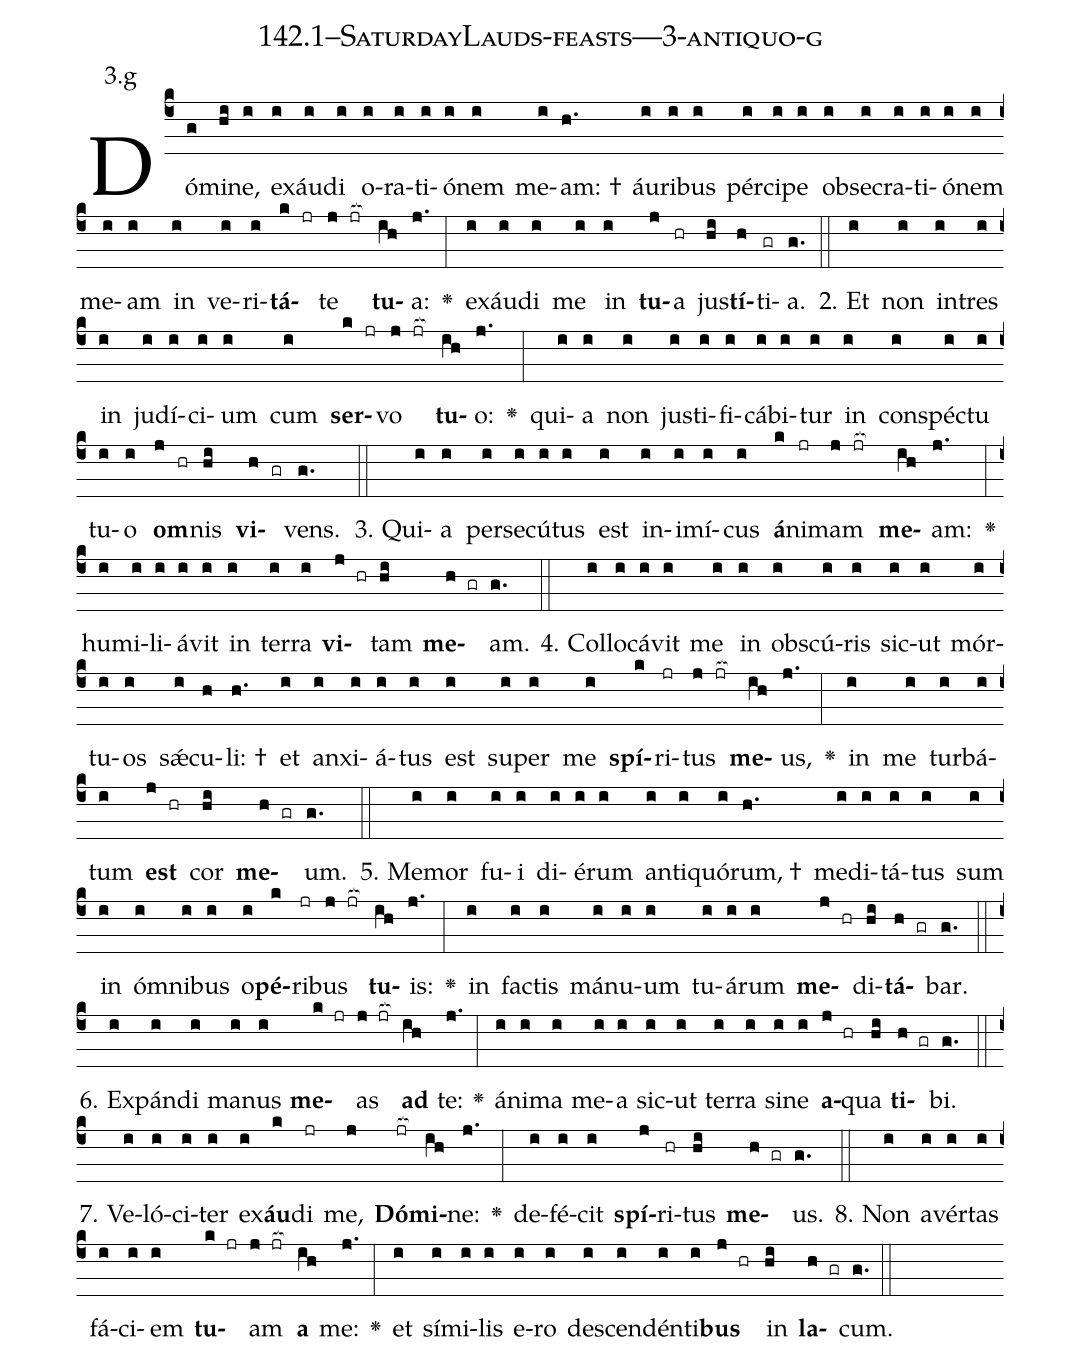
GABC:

name: 142.1--SaturdayLauds-feasts---3-antiquo-g;
annotation: 3.g;
%%
(c4)Dó(g)mi(hi)ne,(i) ex(i)áu(i)di(i) o(i)ra(i)ti(i)ó(i)nem(i) me(i)am: †(h.) áu(i)ri(i)bus(i) pér(i)ci(i)pe(i) ob(i)se(i)cra(i)ti(i)ó(i)nem(i) me(i)am(i) in(i) ve(i)ri(i)<b>tá</b>(k jr)te(j jr[ocb:1{]) <b>tu</b>(ih[ocb:0}])a:(j.) <v>\greheightstar</v>(:) ex(i)áu(i)di(i) me(i) in(i) <b>tu</b>(j)a(hr) jus(hi)<b>tí</b>(h)ti(gr)a.(g.) (::)
2. Et(i) non(i) in(i)tres(i) in(i) ju(i)dí(i)ci(i)um(i) cum(i) <b>ser</b>(k jr)vo(j jr[ocb:1{]) <b>tu</b>(ih[ocb:0}])o:(j.) <v>\greheightstar</v>(:) qui(i)a(i) non(i) jus(i)ti(i)fi(i)cá(i)bi(i)tur(i) in(i) con(i)spéc(i)tu(i) tu(i)o(i) <b>om</b>(j hr)nis(hi) <b>vi</b>(h gr)vens.(g.) (::)
3. Qui(i)a(i) per(i)se(i)cú(i)tus(i) est(i) in(i)i(i)mí(i)cus(i) <b>á</b>(k)ni(jr)mam(j jr[ocb:1{]) <b>me</b>(ih[ocb:0}])am:(j.) <v>\greheightstar</v>(:) hu(i)mi(i)li(i)á(i)vit(i) in(i) ter(i)ra(i) <b>vi</b>(j hr)tam(hi) <b>me</b>(h gr)am.(g.) (::)
4. Col(i)lo(i)cá(i)vit(i) me(i) in(i) obs(i)cú(i)ris(i) sic(i)ut(i) mór(i)tu(i)os(i) sǽ(i)cu(h)li: †(h.) et(i) an(i)xi(i)á(i)tus(i) est(i) su(i)per(i) me(i) <b>spí</b>(k)ri(jr)tus(j jr[ocb:1{]) <b>me</b>(ih[ocb:0}])us,(j.) <v>\greheightstar</v>(:) in(i) me(i) tur(i)bá(i)tum(i) <b>est</b>(j hr) cor(hi) <b>me</b>(h gr)um.(g.) (::)
5. Me(i)mor(i) fu(i)i(i) di(i)é(i)rum(i) an(i)ti(i)quó(i)rum, †(h.) me(i)di(i)tá(i)tus(i) sum(i) in(i) óm(i)ni(i)bus(i) o(i)<b>pé</b>(k)ri(jr)bus(j jr[ocb:1{]) <b>tu</b>(ih[ocb:0}])is:(j.) <v>\greheightstar</v>(:) in(i) fac(i)tis(i) má(i)nu(i)um(i) tu(i)á(i)rum(i) <b>me</b>(j hr)di(hi)<b>tá</b>(h gr)bar.(g.) (::)
6. Ex(i)pán(i)di(i) ma(i)nus(i) <b>me</b>(k jr)as(j jr[ocb:1{]) <b>ad</b>(ih[ocb:0}]) te:(j.) <v>\greheightstar</v>(:) á(i)ni(i)ma(i) me(i)a(i) sic(i)ut(i) ter(i)ra(i) si(i)ne(i) <b>a</b>(j hr)qua(hi) <b>ti</b>(h gr)bi.(g.) (::)
7. Ve(i)ló(i)ci(i)ter(i) ex(i)<b>áu</b>(k)di(jr) me,(j) <b>Dó</b>(jr[ocb:1{])<b>mi</b>(ih[ocb:0}])ne:(j.) <v>\greheightstar</v>(:) de(i)fé(i)cit(i) <b>spí</b>(j)ri(hr)tus(hi) <b>me</b>(h gr)us.(g.) (::)
8. Non(i) a(i)vér(i)tas(i) fá(i)ci(i)em(i) <b>tu</b>(k jr)am(j jr[ocb:1{]) <b>a</b>(ih[ocb:0}]) me:(j.) <v>\greheightstar</v>(:) et(i) sí(i)mi(i)lis(i) e(i)ro(i) de(i)scen(i)dén(i)ti(i)<b>bus</b>(j hr) in(hi) <b>la</b>(h gr)cum.(g.) (::)
